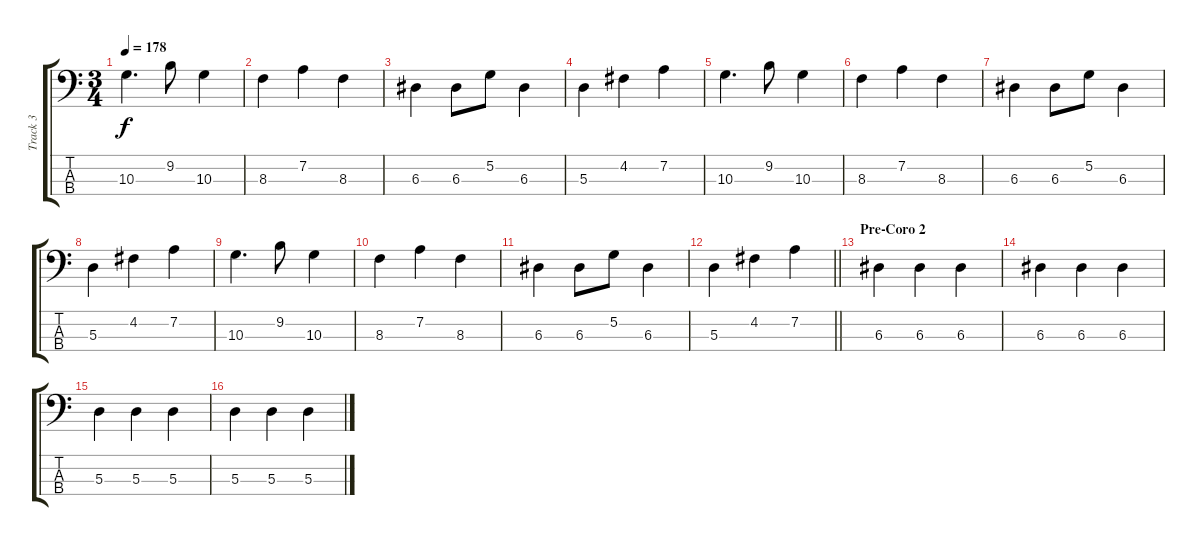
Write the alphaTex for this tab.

\track ("Track 3" "Track 3") {instrument electricbassfinger}
\staff {score tabs}
\tuning (G2 D2 A1 E1) {hide}
\ts (3 4)
\tempo 178
\clef f4
\ks c
10.3.4{d dy f} 9.2.8 10.3.4 |
8.3.4 7.2.4 8.3.4 |
6.3.4 6.3.8 5.2.8 6.3.4 |
5.3.4 4.2.4 7.2.4 |
10.3.4{d} 9.2.8 10.3.4 |
8.3.4 7.2.4 8.3.4 |
6.3.4 6.3.8 5.2.8 6.3.4 |
5.3.4 4.2.4 7.2.4 |
10.3.4{d} 9.2.8 10.3.4 |
8.3.4 7.2.4 8.3.4 |
6.3.4 6.3.8 5.2.8 6.3.4 |
\barLineRight lightlight
5.3.4 4.2.4 7.2.4 |
\section ("" "Pre-Coro 2")
6.3.4 6.3.4 6.3.4 |
6.3.4 6.3.4 6.3.4 |
5.3.4 5.3.4 5.3.4 |
5.3.4 5.3.4 5.3.4
